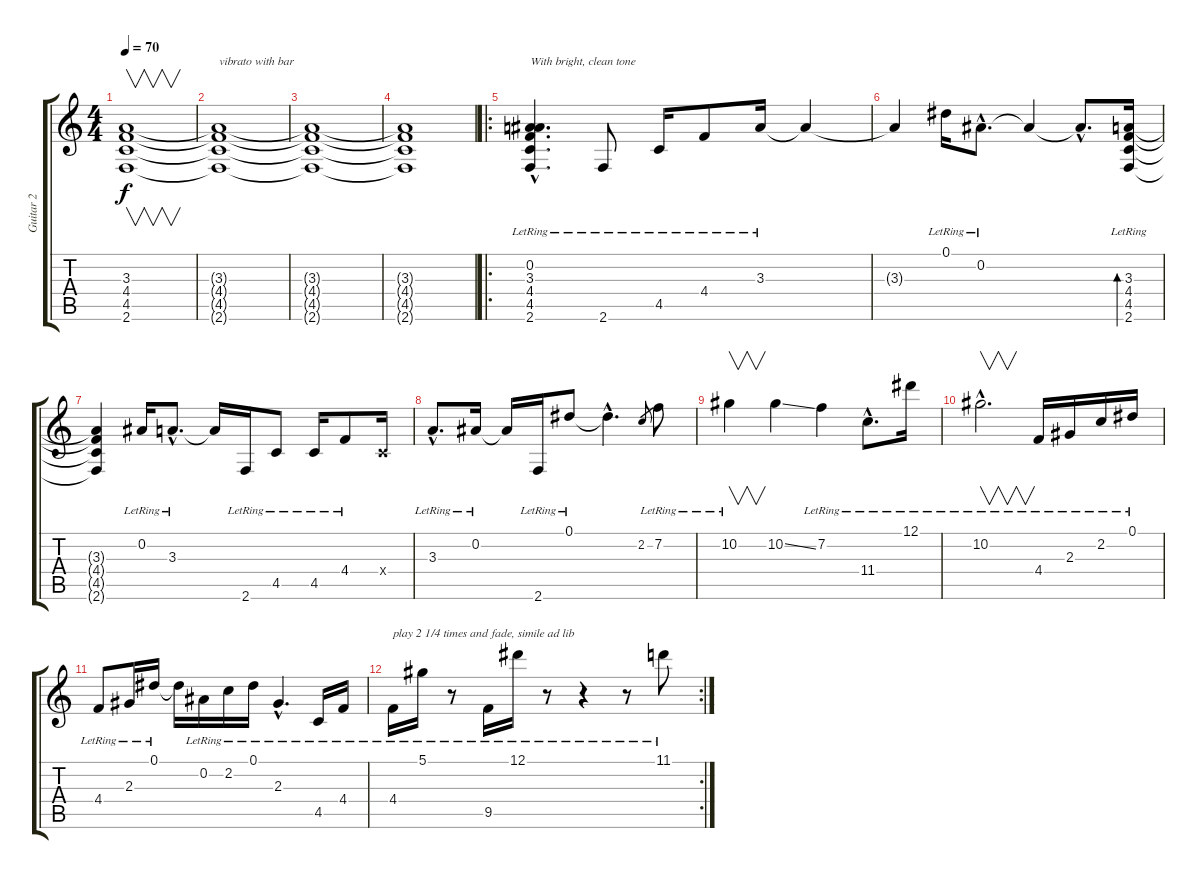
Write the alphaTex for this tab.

\track ("Guitar 2" "Guitar 2") {instrument overdrivenguitar}
\staff {score tabs}
\tuning (Eb4 Bb3 Gb3 Db3 Ab2 Eb2) {hide}
\ts (4 4)
\tempo 70
\clef g2
\ks c
(3.3 4.4 4.5 2.6).1{v dy f} |
(3.3{t} 4.4{t} 4.5{t} 2.6{t}).1{txt "vibrato with bar"} |
(3.3{t} 4.4{t} 4.5{t} 2.6{t}).1 |
(3.3{t} 4.4{t} 4.5{t} 2.6{t}).1 |
\ro
(0.2{hac lr} 3.3{hac lr} 4.4{hac lr} 4.5{hac lr} 2.6{hac lr}).4{d txt "With bright, clean tone" instrument electricguitarclean} 2.6{lr}.8 4.5{lr}.16 4.4{lr}.8 3.3{lr}.16 3.3{t}.4 |
3.3{t}.4 0.1{lr}.16 0.2{hac lr}.8{d} 0.2{t}.4 0.2{hac t}.8{d} (3.3{lr} 4.4{lr} 4.5{lr} 2.6{lr}).16{bd 120} |
(3.3{t} 4.4{t} 4.5{t} 2.6{t}).4{instrument electricguitarclean} 0.2{lr}.16 3.3{hac lr}.8{d} 3.3{t}.16 2.6{lr}.16 4.5{lr}.8 4.5{lr}.16 4.4{lr}.8 -1.4{x}.16 |
3.3{hac lr}.8{d} 0.2{lr}.16 0.2{t}.16 2.6{lr}.16 0.1{lr}.8 0.1{hac t}.4{d} 2.2.8{gr} 7.2{lr}.8 |
10.2{lr}.4{v} 10.2{ss}.4 7.2{lr}.4 11.4{hac lr}.8{d} 12.1{lr}.16 |
10.2{hac lr}.2{v d instrument electricguitarclean} 4.4{lr}.16 2.3{lr}.16 2.2{lr}.16 0.1{lr}.16 |
4.4{lr}.8 2.3{lr}.16 0.1{lr}.16 0.1{t}.16 0.2{lr}.16 2.2{lr}.16 0.1{lr}.16 2.3{hac lr}.4{d} 4.5{lr}.16 4.4{lr}.16 |
\rc 2
4.4{lr}.16{txt "play 2 1/4 times and fade, simile ad lib" instrument electricguitarclean} 5.1{lr}.16 r.8 9.5{lr}.16 12.1{lr}.16 r.8 r.4 r.8 11.1{lr}.8
